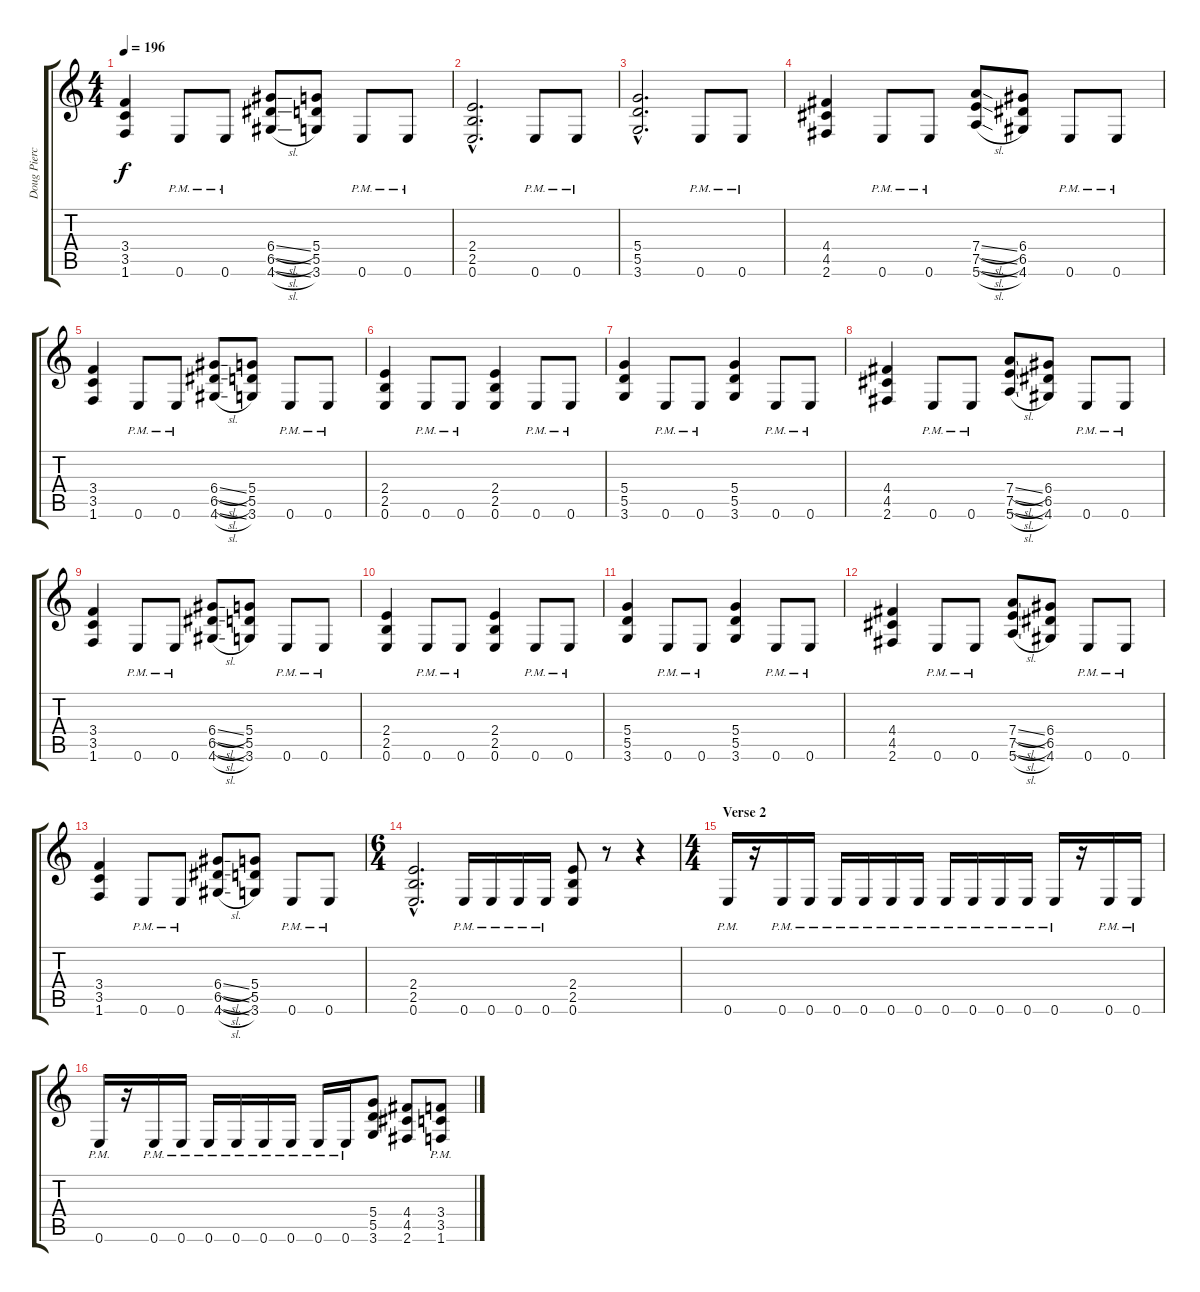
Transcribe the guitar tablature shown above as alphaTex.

\track ("Doug Piercy" "Doug Pierc") {instrument distortionguitar}
\staff {score tabs}
\tuning (E4 B3 G3 D3 A2 E2) {hide}
\ts (4 4)
\tempo 196
\clef g2
\ks c
(3.4 3.5 1.6).4{dy f} 0.6{pm}.8 0.6{pm}.8 (6.4{sl} 6.5{sl} 4.6{sl}).8 (5.4 5.5 3.6).8 0.6{pm}.8 0.6{pm}.8 |
(2.4{hac} 2.5{hac} 0.6{hac}).2{d} 0.6{pm}.8 0.6{pm}.8 |
(5.4{hac} 5.5{hac} 3.6{hac}).2{d} 0.6{pm}.8 0.6{pm}.8 |
(4.4 4.5 2.6).4 0.6{pm}.8 0.6{pm}.8 (7.4{sl} 7.5{sl} 5.6{sl}).8 (6.4 6.5 4.6).8 0.6{pm}.8 0.6{pm}.8 |
(3.4 3.5 1.6).4 0.6{pm}.8 0.6{pm}.8 (6.4{sl} 6.5{sl} 4.6{sl}).8 (5.4 5.5 3.6).8 0.6{pm}.8 0.6{pm}.8 |
(2.4 2.5 0.6).4 0.6{pm}.8 0.6{pm}.8 (2.4 2.5 0.6).4 0.6{pm}.8 0.6{pm}.8 |
(5.4 5.5 3.6).4 0.6{pm}.8 0.6{pm}.8 (5.4 5.5 3.6).4 0.6{pm}.8 0.6{pm}.8 |
(4.4 4.5 2.6).4 0.6{pm}.8 0.6{pm}.8 (7.4{sl} 7.5{sl} 5.6{sl}).8 (6.4 6.5 4.6).8 0.6{pm}.8 0.6{pm}.8 |
(3.4 3.5 1.6).4 0.6{pm}.8 0.6{pm}.8 (6.4{sl} 6.5{sl} 4.6{sl}).8 (5.4 5.5 3.6).8 0.6{pm}.8 0.6{pm}.8 |
(2.4 2.5 0.6).4 0.6{pm}.8 0.6{pm}.8 (2.4 2.5 0.6).4 0.6{pm}.8 0.6{pm}.8 |
(5.4 5.5 3.6).4 0.6{pm}.8 0.6{pm}.8 (5.4 5.5 3.6).4 0.6{pm}.8 0.6{pm}.8 |
(4.4 4.5 2.6).4 0.6{pm}.8 0.6{pm}.8 (7.4{sl} 7.5{sl} 5.6{sl}).8 (6.4 6.5 4.6).8 0.6{pm}.8 0.6{pm}.8 |
(3.4 3.5 1.6).4 0.6{pm}.8 0.6{pm}.8 (6.4{sl} 6.5{sl} 4.6{sl}).8 (5.4 5.5 3.6).8 0.6{pm}.8 0.6{pm}.8 |
\ts (6 4)
(2.4{hac} 2.5{hac} 0.6{hac}).2{d} 0.6{pm}.16 0.6{pm}.16 0.6{pm}.16 0.6{pm}.16 (2.4 2.5 0.6).8 r.8 r.4 |
\ts (4 4)
\section ("" "Verse 2")
0.6{pm}.16 r.16 0.6{pm}.16 0.6{pm}.16 0.6{pm}.16 0.6{pm}.16 0.6{pm}.16 0.6{pm}.16 0.6{pm}.16 0.6{pm}.16 0.6{pm}.16 0.6{pm}.16 0.6{pm}.16 r.16 0.6{pm}.16 0.6{pm}.16 |
0.6{pm}.16 r.16 0.6{pm}.16 0.6{pm}.16 0.6{pm}.16 0.6{pm}.16 0.6{pm}.16 0.6{pm}.16 0.6{pm}.16 0.6{pm}.16 (5.4 5.5 3.6).8 (4.4 4.5 2.6).8 (3.4{pm} 3.5{pm} 1.6{pm}).8
